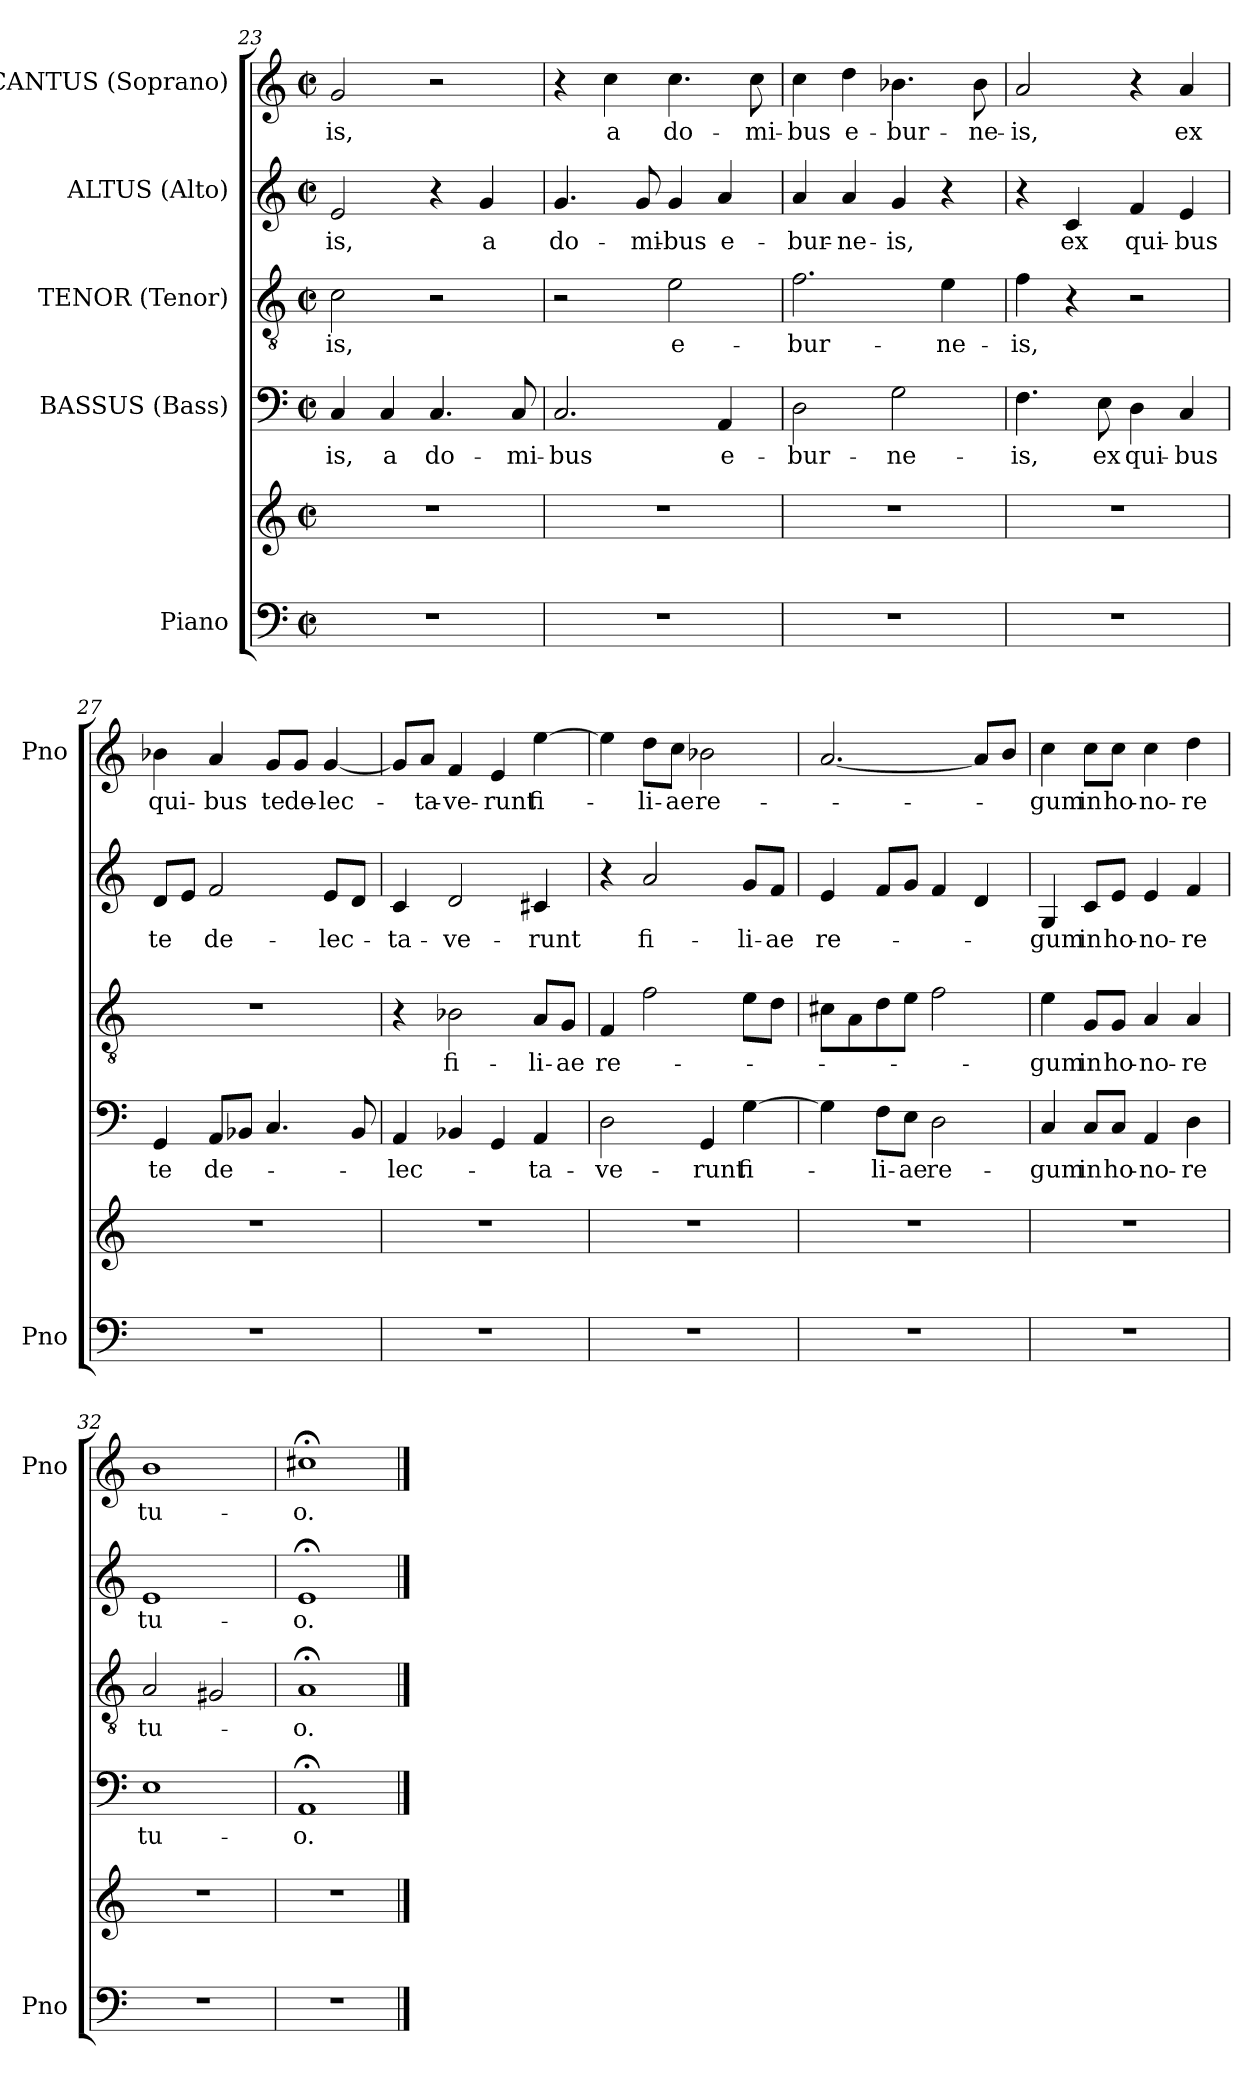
**kern	**kern	**kern	**text	**text	**kern	**text	**kern	**text	**text	**kern	**text	**text
*part5	*part5	*part4	*part4	*part4	*part3	*part3	*part2	*part2	*part2	*part1	*part1	*part1
*staff6	*staff5	*staff4	*staff4	*staff4	*staff3	*staff3	*staff2	*staff2	*staff2	*staff1	*staff1	*staff1
*I"Piano	*	*I"BASSUS (Bass)	*	*	*I"TENOR (Tenor)	*	*I"ALTUS (Alto)	*	*	*I"CANTUS (Soprano)	*	*
*I'Pno	*	*	*	*	*	*	*	*	*	*I'Pno	*	*
*clefF4	*clefG2	*clefF4	*	*	*clefGv2	*	*clefG2	*	*	*clefG2	*	*
*k[]	*k[]	*k[]	*	*	*k[]	*	*k[]	*	*	*k[]	*	*
*C:	*C:	*C:	*	*	*C:	*	*C:	*	*	*C:	*	*
*M2/2	*M2/2	*M2/2	*	*	*M2/2	*	*M2/2	*	*	*M2/2	*	*
*met(c|)	*met(c|)	*met(c|)	*	*	*met(c|)	*	*met(c|)	*	*	*met(c|)	*	*
=23	=23	=23	=23	=23	=23	=23	=23	=23	=23	=23	=23	=23
1r	1r	4C/	-is,	.	2c\	-is,	2e/	-is,	.	2g/	-is,	.
.	.	4C/	a	.	.	.	.	.	.	.	.	.
.	.	4.C/	do-	.	2r	.	4r	.	.	2r	.	.
.	.	.	.	.	.	.	4g/	a	.	.	.	.
.	.	8C/	-mi-	.	.	.	.	.	.	.	.	.
=24	=24	=24	=24	=24	=24	=24	=24	=24	=24	=24	=24	=24
1r	1r	2.C/	-bus	.	2r	.	4.g/	do-	.	4r	.	.
.	.	.	.	.	.	.	.	.	.	4cc\	a	.
.	.	.	.	.	.	.	8g/	-mi-	.	.	.	.
.	.	.	.	.	2e\	e-	4g/	-bus	.	4.cc\	do-	.
.	.	4AA/	e-	.	.	.	4a/	e-	.	.	.	.
.	.	.	.	.	.	.	.	.	.	8cc\	-mi-	.
=25	=25	=25	=25	=25	=25	=25	=25	=25	=25	=25	=25	=25
1r	1r	2D\	-bur-	.	2.f\	-bur-	4a/	-bur-	.	4cc\	-bus	.
.	.	.	.	.	.	.	4a/	-ne-	.	4dd\	e-	.
.	.	2G\	-ne-	.	.	.	4g/	-is,	.	4.b-X\	-bur-	.
.	.	.	.	.	4e\	-ne-	4r	.	.	.	.	.
.	.	.	.	.	.	.	.	.	.	8b-\	-ne-	.
=26	=26	=26	=26	=26	=26	=26	=26	=26	=26	=26	=26	=26
1r	1r	4.F\	-is,	.	4f\	-is,	4r	.	.	2a/	-is,	.
.	.	.	.	.	4r	.	4c/	ex	.	.	.	.
.	.	8E\	ex	.	.	.	.	.	.	.	.	.
.	.	4D\	qui-	.	2r	.	4f/	qui-	.	4r	.	.
.	.	4C/	-bus	.	.	.	4e/	-bus	.	4a/	ex	.
=27	=27	=27	=27	=27	=27	=27	=27	=27	=27	=27	=27	=27
1r	1r	4GG/	te	.	1r	.	8d/L	te	.	4b-X\	qui-	.
.	.	.	.	.	.	.	8e/J	.	.	.	.	.
.	.	8AA/L	de-	.	.	.	2f/	de-	.	4a/	-bus	.
.	.	8BB-X/J	.	.	.	.	.	.	.	.	.	.
.	.	4.C/	.	.	.	.	.	.	.	8g/L	te	.
.	.	.	.	.	.	.	.	.	.	8g/J	de-	.
.	.	.	.	.	.	.	8e/L	-lec-	.	[4g/	-lec-	.
.	.	8BB-/	.	.	.	.	8d/J	.	.	.	.	.
!!LO:LB:g=z
=28	=28	=28	=28	=28	=28	=28	=28	=28	=28	=28	=28	=28
1r	1r	4AA/	-lec-	­	4r	.	4c/	-ta-	­	8g/L]	.	­
.	.	.	.	.	.	.	.	.	.	8a/J	-ta-	.
.	.	4BB-X/	.	.	2B-X\	fi-	2d/	-ve-	.	4f/	-ve-	.
.	.	4GG/	.	.	.	.	.	.	.	4e/	-runt	.
.	.	4AA/	-ta-	.	8A/L	-li-	4c#X/	-runt	.	[4ee\	fi-	.
.	.	.	.	.	8G/J	-ae	.	.	.	.	.	.
=29	=29	=29	=29	=29	=29	=29	=29	=29	=29	=29	=29	=29
1r	1r	2D\	-ve-	.	4F/	re-	4r	.	.	4ee\]	.	.
.	.	.	.	.	2f\	.	2a/	fi-	.	8dd\L	-li-	.
.	.	.	.	.	.	.	.	.	.	8cc\J	-ae	.
.	.	4GG/	-runt	.	.	.	.	.	.	2b-X\	re-	.
.	.	[4G\	fi-	.	8e\L	.	8g/L	-li-	.	.	.	.
.	.	.	.	.	8d\J	.	8f/J	-ae	.	.	.	.
=30	=30	=30	=30	=30	=30	=30	=30	=30	=30	=30	=30	=30
1r	1r	4G\]	.	.	8c#X\L	.	4e/	re-	.	[2.a/	.	.
.	.	.	.	.	8A\	.	.	.	.	.	.	.
.	.	8F\L	-li-	.	8d\	.	8f/L	.	.	.	.	.
.	.	8E\J	-ae	.	8e\J	.	8g/J	.	.	.	.	.
.	.	2D\	re-	.	2f\	.	4f/	.	.	.	.	.
.	.	.	.	.	.	.	4d/	.	.	8a/L]	.	.
.	.	.	.	.	.	.	.	.	.	8b/J	.	.
=31	=31	=31	=31	=31	=31	=31	=31	=31	=31	=31	=31	=31
1r	1r	4C/	-gum	.	4e\	-gum	4G/	-gum	.	4cc\	-gum	.
.	.	8C/L	in	.	8G/L	in	8c/L	in	.	8cc\L	in	.
.	.	8C/J	ho-	.	8G/J	ho-	8e/J	ho-	.	8cc\J	ho-	.
.	.	4AA/	-no-	.	4A/	-no-	4e/	-no-	.	4cc\	-no-	.
.	.	4D\	-re	.	4A/	-re	4f/	-re	.	4dd\	-re	.
=32	=32	=32	=32	=32	=32	=32	=32	=32	=32	=32	=32	=32
1r	1r	1E	tu-	.	2A/	tu-	1e	tu-	.	1b	tu-	.
.	.	.	.	.	2G#X/	.	.	.	.	.	.	.
=33	=33	=33	=33	=33	=33	=33	=33	=33	=33	=33	=33	=33
1r	1r	1AA;<	-o.	.	1A;<	-o.	1e;<	-o.	.	1cc#X;<	-o.	.
==	==	==	==	==	==	==	==	==	==	==	==	==
*-	*-	*-	*-	*-	*-	*-	*-	*-	*-	*-	*-	*-
